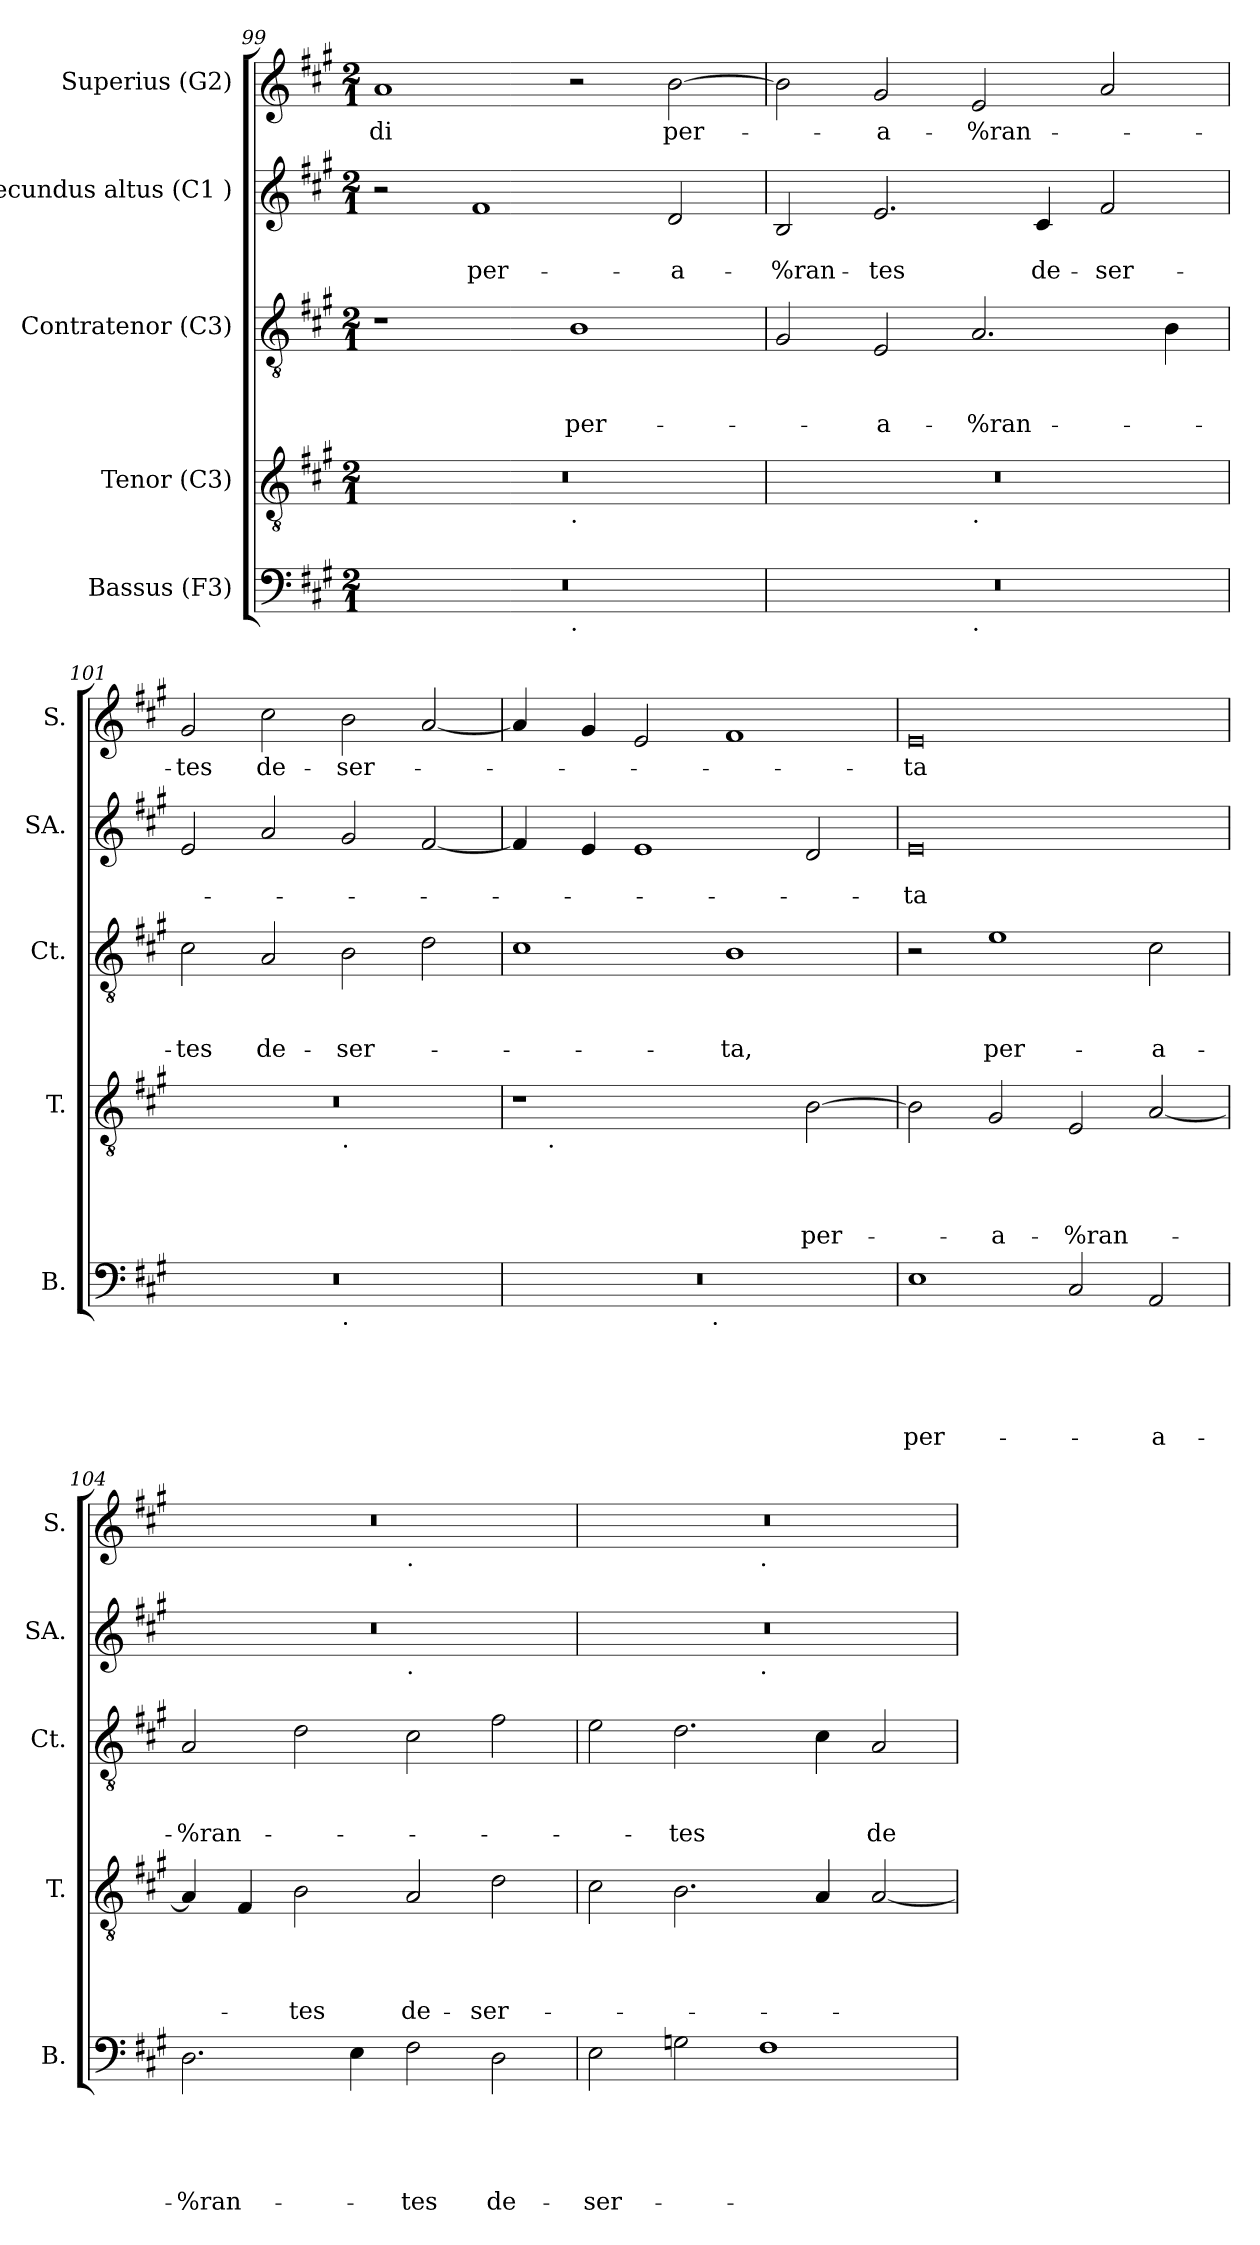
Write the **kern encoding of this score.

**kern	**text	**text	**text	**text	**text	**kern	**text	**text	**text	**text	**kern	**text	**text	**text	**kern	**text	**text	**kern	**text
*part5	*part5	*part5	*part5	*part5	*part5	*part4	*part4	*part4	*part4	*part4	*part3	*part3	*part3	*part3	*part2	*part2	*part2	*part1	*part1
*staff5	*staff5	*staff5	*staff5	*staff5	*staff5	*staff4	*staff4	*staff4	*staff4	*staff4	*staff3	*staff3	*staff3	*staff3	*staff2	*staff2	*staff2	*staff1	*staff1
*I"Bassus (F3)	*	*	*	*	*	*I"Tenor (C3)	*	*	*	*	*I"Contratenor (C3)	*	*	*	*I"Secundus altus (C1 )	*	*	*I"Superius (G2)	*
*I'B.	*	*	*	*	*	*I'T.	*	*	*	*	*I'Ct.	*	*	*	*I'SA.	*	*	*I'S.	*
!!LO:LB:g=z
*clefF4	*	*	*	*	*	*clefGv2	*	*	*	*	*clefGv2	*	*	*	*clefG2	*	*	*clefG2	*
*k[f#c#g#]	*	*	*	*	*	*k[f#c#g#]	*	*	*	*	*k[f#c#g#]	*	*	*	*k[f#c#g#]	*	*	*k[f#c#g#]	*
*A:	*	*	*	*	*	*A:	*	*	*	*	*A:	*	*	*	*A:	*	*	*A:	*
*M2/1	*	*	*	*	*	*M2/1	*	*	*	*	*M2/1	*	*	*	*M2/1	*	*	*M2/1	*
=99	=99	=99	=99	=99	=99	=99	=99	=99	=99	=99	=99	=99	=99	=99	=99	=99	=99	=99	=99
!	!	!	!	!	!	!	!	!	!	!	!	!	!	!	!	!	!	!	!LO:LY:b:rj
*^	*	*	*	*	*	*^	*	*	*	*	*	*	*	*	*	*	*	*	*
0r	1ryy	.	.	.	.	.	0r	1ryy	.	.	.	.	1r	.	.	.	2r	.	.	1a	-di
!	!	!	!	!	!	!	!	!	!	!	!	!	!	!	!	!	!	!	!LO:LY:b	!	!
.	.	.	.	.	.	.	.	.	.	.	.	.	.	.	.	.	1f#	.	per-	.	.
!	!	!	!	!	!	!	!	!LO:TX:b:t=.	!	!	!	!	!	!	!	!	!	!	!	!	!
!	!LO:TX:b:t=.	!	!	!	!	!	!	!	!	!	!	!	!	!	!	!	!	!	!	!	!
!	!	!	!	!	!	!	!	!	!	!	!	!	!	!	!	!LO:LY:b	!	!	!	!	!
.	1ryy	.	.	.	.	.	.	1ryy	.	.	.	.	1B	.	.	per-	.	.	.	2r	.
!	!	!	!	!	!	!	!	!	!	!	!	!	!	!	!	!	!	!	!LO:LY:b	!	!LO:LY:b
.	.	.	.	.	.	.	.	.	.	.	.	.	.	.	.	.	2d/	.	-a-	[>2b\	per-
=100	=100	=100	=100	=100	=100	=100	=100	=100	=100	=100	=100	=100	=100	=100	=100	=100	=100	=100	=100	=100	=100
!	!	!	!	!	!	!	!	!	!	!	!	!	!	!	!	!	!	!	!LO:LY:b	!	!
0r	1ryy	.	.	.	.	.	0r	1ryy	.	.	.	.	2G#/	.	.	.	2B/	.	-%ran-	2b\]	.
!	!	!	!	!	!	!	!	!	!	!	!	!	!	!	!	!LO:LY:b	!	!	!LO:LY:b	!	!LO:LY:b
.	.	.	.	.	.	.	.	.	.	.	.	.	2E/	.	.	-a-	2.e/	.	-tes	2g#/	-a-
!	!	!	!	!	!	!	!	!LO:TX:b:t=.	!	!	!	!	!	!	!	!	!	!	!	!	!
!	!LO:TX:b:t=.	!	!	!	!	!	!	!	!	!	!	!	!	!	!	!	!	!	!	!	!
!	!	!	!	!	!	!	!	!	!	!	!	!	!	!	!	!LO:LY:b	!	!	!	!	!LO:LY:b
.	1ryy	.	.	.	.	.	.	1ryy	.	.	.	.	2.A/	.	.	-%ran-	.	.	.	2e/	-%ran-
!	!	!	!	!	!	!	!	!	!	!	!	!	!	!	!	!	!	!	!LO:LY:b	!	!
.	.	.	.	.	.	.	.	.	.	.	.	.	.	.	.	.	4c#/	.	de-	.	.
!	!	!	!	!	!	!	!	!	!	!	!	!	!	!	!	!	!	!	!LO:LY:b	!	!
.	.	.	.	.	.	.	.	.	.	.	.	.	.	.	.	.	2f#/	.	-ser-	2a/	.
.	.	.	.	.	.	.	.	.	.	.	.	.	4B\	.	.	.	.	.	.	.	.
=101	=101	=101	=101	=101	=101	=101	=101	=101	=101	=101	=101	=101	=101	=101	=101	=101	=101	=101	=101	=101	=101
!	!	!	!	!	!	!	!	!	!	!	!	!	!	!	!	!LO:LY:b	!	!	!	!	!LO:LY:b
0r	1ryy	.	.	.	.	.	0r	1ryy	.	.	.	.	2c#\	.	.	-tes	2e/	.	.	2g#/	-tes
!	!	!	!	!	!	!	!	!	!	!	!	!	!	!	!	!LO:LY:b	!	!	!	!	!LO:LY:b
.	.	.	.	.	.	.	.	.	.	.	.	.	2A/	.	.	de-	2a/	.	.	2cc#\	de-
!	!	!	!	!	!	!	!	!LO:TX:b:t=.	!	!	!	!	!	!	!	!	!	!	!	!	!
!	!LO:TX:b:t=.	!	!	!	!	!	!	!	!	!	!	!	!	!	!	!	!	!	!	!	!
!	!	!	!	!	!	!	!	!	!	!	!	!	!	!	!	!LO:LY:b	!	!	!	!	!LO:LY:b
.	1ryy	.	.	.	.	.	.	1ryy	.	.	.	.	2B\	.	.	-ser-	2g#/	.	.	2b\	-ser-
.	.	.	.	.	.	.	.	.	.	.	.	.	2d\	.	.	.	[<2f#/	.	.	[<2a/	.
=102	=102	=102	=102	=102	=102	=102	=102	=102	=102	=102	=102	=102	=102	=102	=102	=102	=102	=102	=102	=102	=102
0r	2ryy	.	.	.	.	.	1r	8ryy	.	.	.	.	1c#	.	.	.	4f#/]	.	.	4a/]	.
!	!	!	!	!	!	!	!	!LO:TX:b:t=.	!	!	!	!	!	!	!	!	!	!	!	!	!
.	.	.	.	.	.	.	.	1...ryy	.	.	.	.	.	.	.	.	.	.	.	.	.
.	.	.	.	.	.	.	.	.	.	.	.	.	.	.	.	.	4e/	.	.	4g#/	.
.	4...ryy	.	.	.	.	.	.	.	.	.	.	.	.	.	.	.	1e	.	.	2e/	.
!	!LO:TX:b:t=.	!	!	!	!	!	!	!	!	!	!	!	!	!	!	!	!	!	!	!	!
.	1ryy	.	.	.	.	.	.	.	.	.	.	.	.	.	.	.	.	.	.	.	.
!	!	!	!	!	!	!	!	!	!	!	!	!	!	!	!	!LO:LY:b	!	!	!	!	!
.	.	.	.	.	.	.	2ryy	.	.	.	.	.	1B	.	.	-ta,	.	.	.	1f#	.
!	!	!	!	!	!	!	!	!	!	!	!	!LO:LY:b	!	!	!	!	!	!	!	!	!
.	.	.	.	.	.	.	[>2B\	.	.	.	.	per-	.	.	.	.	2d/	.	.	.	.
.	32ryy	.	.	.	.	.	.	.	.	.	.	.	.	.	.	.	.	.	.	.	.
!!LO:PB:g=z
=103	=103	=103	=103	=103	=103	=103	=103	=103	=103	=103	=103	=103	=103	=103	=103	=103	=103	=103	=103	=103	=103
!	!	!	!	!	!	!LO:LY:b	!	!	!	!	!	!	!	!	!	!	!	!	!LO:LY:b	!	!LO:LY:b:rj
*v	*v	*	*	*	*	*	*	*	*	*	*	*	*	*	*	*	*	*	*	*	*
*	*	*	*	*	*	*v	*v	*	*	*	*	*	*	*	*	*	*	*	*	*
1E	.	.	.	.	per-	2B\]	.	.	.	.	2r	.	.	.	0e	.	-ta	0e	-ta
!	!	!	!	!	!	!	!	!	!	!LO:LY:b	!	!	!	!LO:LY:b	!	!	!	!	!
.	.	.	.	.	.	2G#/	.	.	.	-a-	1e	.	.	per-	.	.	.	.	.
!	!	!	!	!	!	!	!	!	!	!LO:LY:b	!	!	!	!	!	!	!	!	!
2C#/	.	.	.	.	.	2E/	.	.	.	-%ran-	.	.	.	.	.	.	.	.	.
!	!	!	!	!	!LO:LY:b	!	!	!	!	!	!	!	!	!LO:LY:b	!	!	!	!	!
2AA/	.	.	.	.	-a-	[<2A/	.	.	.	.	2c#\	.	.	-a-	.	.	.	.	.
=104	=104	=104	=104	=104	=104	=104	=104	=104	=104	=104	=104	=104	=104	=104	=104	=104	=104	=104	=104
!	!	!	!	!	!LO:LY:b	!	!	!	!	!	!	!	!	!LO:LY:b	!	!	!	!	!
*	*	*	*	*	*	*	*	*	*	*	*	*	*	*	*^	*	*	*^	*
2.D\	.	.	.	.	-%ran-	4A/]	.	.	.	.	2A/	.	.	-%ran-	0r	1ryy	.	.	0r	1ryy	.
.	.	.	.	.	.	4F#/	.	.	.	.	.	.	.	.	.	.	.	.	.	.	.
!	!	!	!	!	!	!	!	!	!	!LO:LY:b	!	!	!	!	!	!	!	!	!	!	!
.	.	.	.	.	.	2B\	.	.	.	-tes	2d\	.	.	.	.	.	.	.	.	.	.
4E\	.	.	.	.	.	.	.	.	.	.	.	.	.	.	.	.	.	.	.	.	.
!	!	!	!	!	!	!	!	!	!	!	!	!	!	!	!	!	!	!	!	!LO:TX:b:t=.	!
!	!	!	!	!	!	!	!	!	!	!	!	!	!	!	!	!LO:TX:b:t=.	!	!	!	!	!
!	!	!	!	!	!LO:LY:b	!	!	!	!	!LO:LY:b	!	!	!	!	!	!	!	!	!	!	!
2F#\	.	.	.	.	-tes	2A/	.	.	.	de-	2c#\	.	.	.	.	1ryy	.	.	.	1ryy	.
!	!	!	!	!	!LO:LY:b	!	!	!	!	!LO:LY:b	!	!	!	!	!	!	!	!	!	!	!
2D\	.	.	.	.	de-	2d\	.	.	.	-ser-	2f#\	.	.	.	.	.	.	.	.	.	.
=105	=105	=105	=105	=105	=105	=105	=105	=105	=105	=105	=105	=105	=105	=105	=105	=105	=105	=105	=105	=105	=105
!	!	!	!	!	!LO:LY:b	!	!	!	!	!	!	!	!	!	!	!	!	!	!	!	!
2E\	.	.	.	.	-ser-	2c#\	.	.	.	.	2e\	.	.	.	0r	1ryy	.	.	0r	1ryy	.
!	!	!	!	!	!	!	!	!	!	!	!	!	!	!LO:LY:b	!	!	!	!	!	!	!
2G\	.	.	.	.	.	2.B\	.	.	.	.	2.d\	.	.	-tes	.	.	.	.	.	.	.
!	!	!	!	!	!	!	!	!	!	!	!	!	!	!	!	!	!	!	!	!LO:TX:b:t=.	!
!	!	!	!	!	!	!	!	!	!	!	!	!	!	!	!	!LO:TX:b:t=.	!	!	!	!	!
1F#	.	.	.	.	.	.	.	.	.	.	.	.	.	.	.	1ryy	.	.	.	1ryy	.
.	.	.	.	.	.	4A/	.	.	.	.	4c#\	.	.	.	.	.	.	.	.	.	.
!	!	!	!	!	!	!	!	!	!	!	!	!	!	!LO:LY:b	!	!	!	!	!	!	!
.	.	.	.	.	.	[<2A/	.	.	.	.	2A/	.	.	de-	.	.	.	.	.	.	.
*	*	*	*	*	*	*	*	*	*	*	*	*	*	*	*v	*v	*	*	*	*	*
*	*	*	*	*	*	*	*	*	*	*	*	*	*	*	*	*	*	*v	*v	*
=	=	=	=	=	=	=	=	=	=	=	=	=	=	=	=	=	=	=	=
*-	*-	*-	*-	*-	*-	*-	*-	*-	*-	*-	*-	*-	*-	*-	*-	*-	*-	*-	*-
